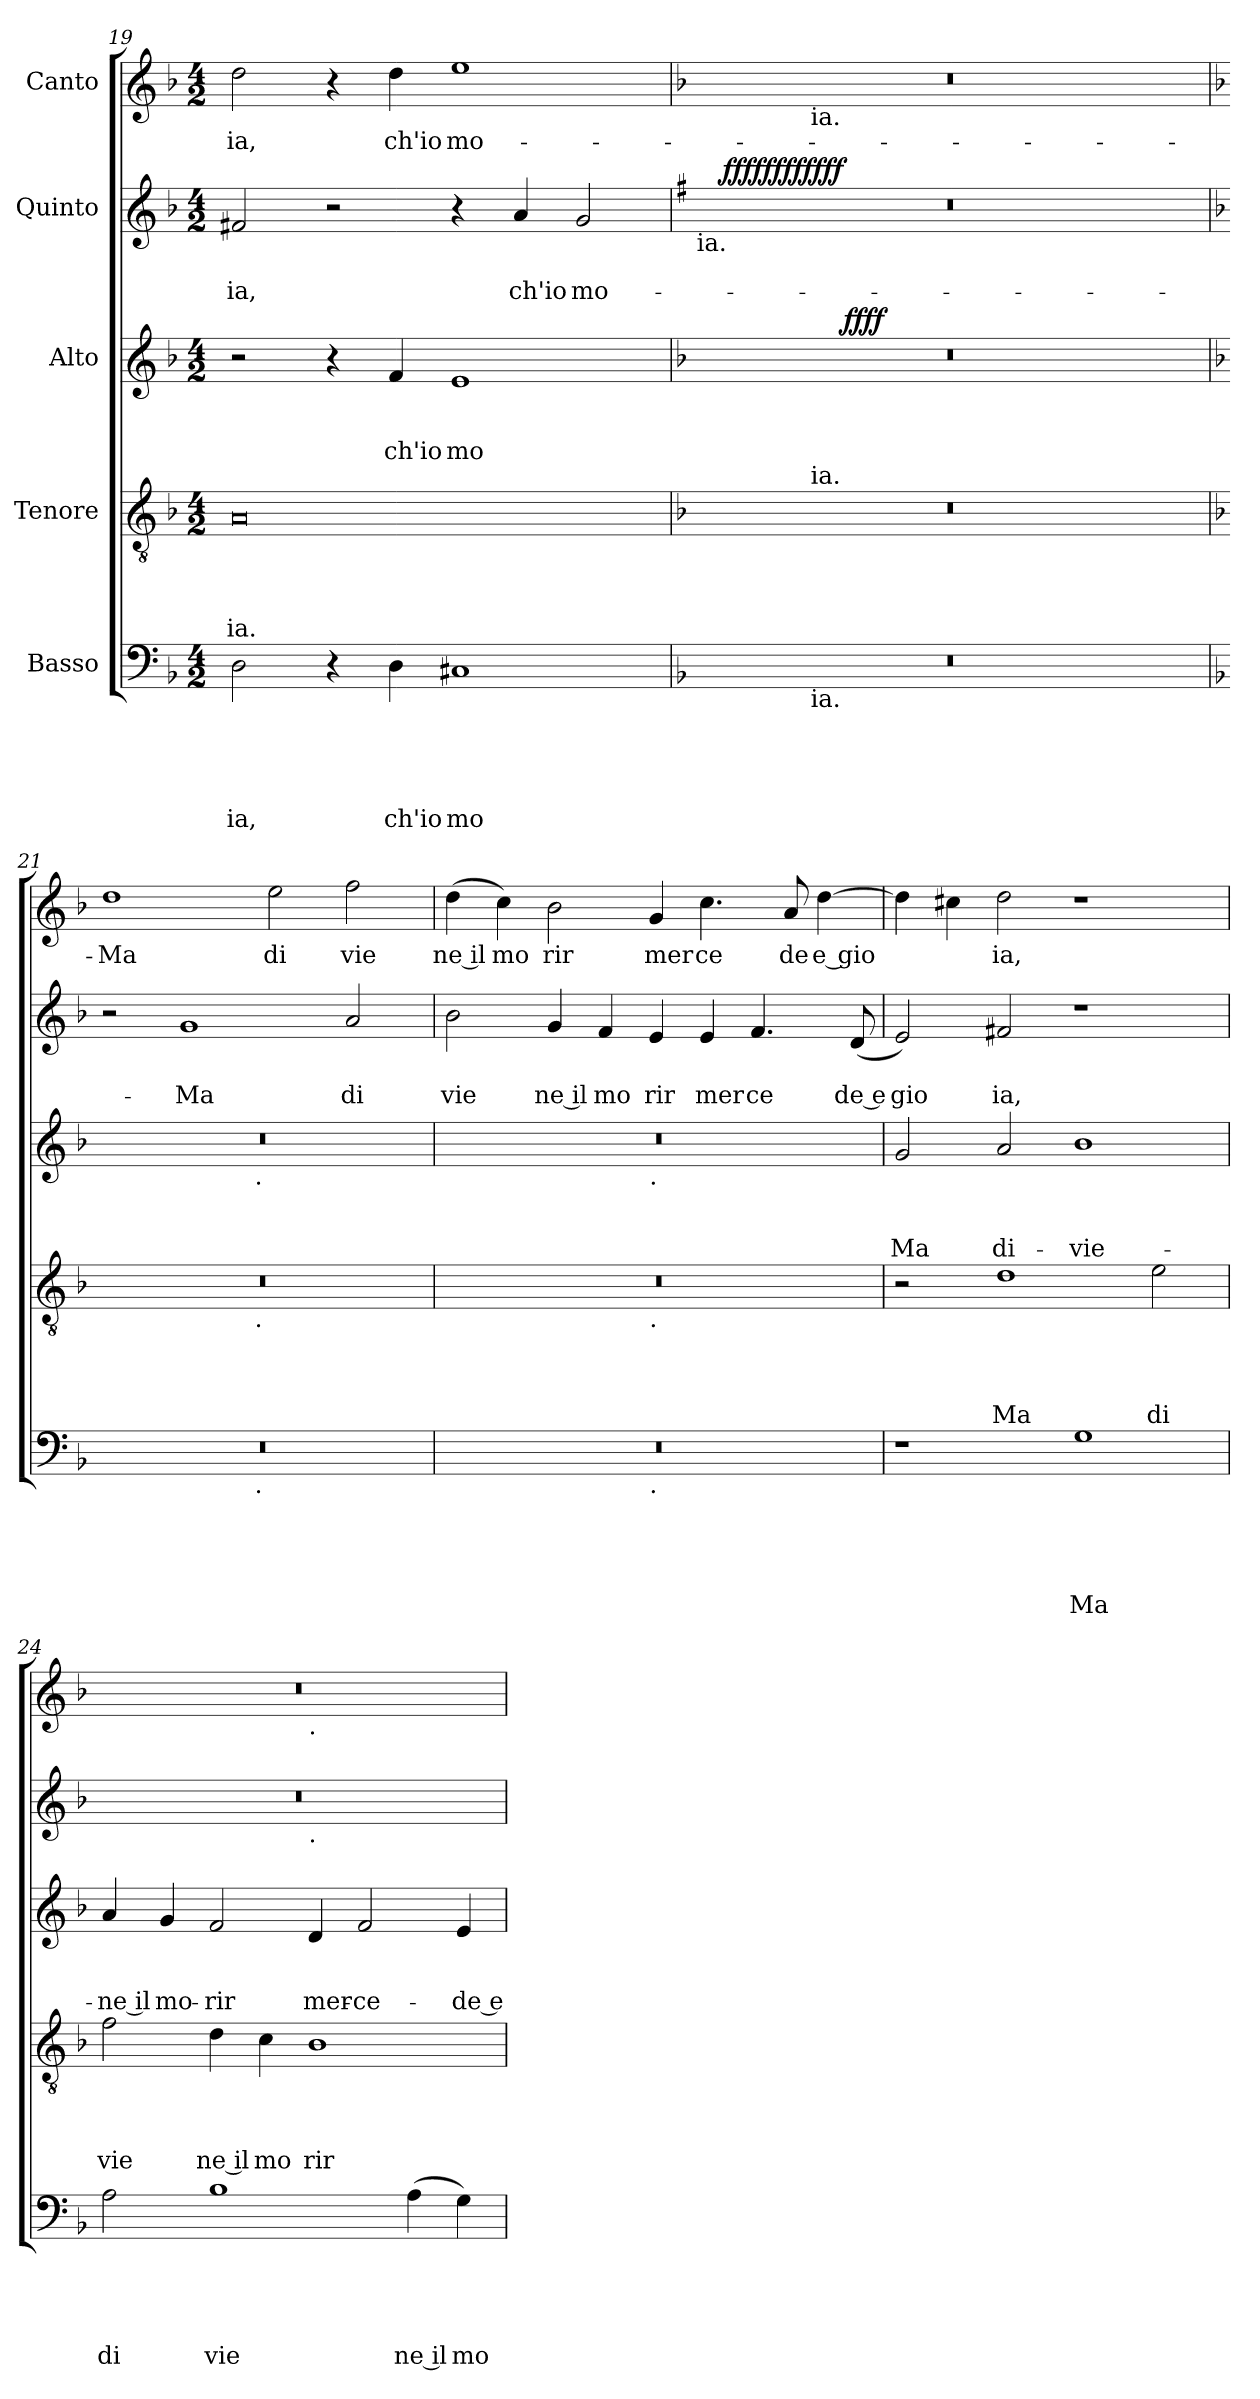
**kern	**text	**text	**text	**text	**text	**kern	**text	**text	**text	**text	**kern	**text	**text	**text	**dynam	**kern	**text	**text	**dynam	**kern	**text
*part5	*part5	*part5	*part5	*part5	*part5	*part4	*part4	*part4	*part4	*part4	*part3	*part3	*part3	*part3	*part3	*part2	*part2	*part2	*part2	*part1	*part1
*staff5	*staff5	*staff5	*staff5	*staff5	*staff5	*staff4	*staff4	*staff4	*staff4	*staff4	*staff3	*staff3	*staff3	*staff3	*staff3	*staff2	*staff2	*staff2	*staff2	*staff1	*staff1
*I"Basso	*	*	*	*	*	*I"Tenore	*	*	*	*	*I"Alto	*	*	*	*	*I"Quinto	*	*	*	*I"Canto	*
*clefF4	*	*	*	*	*	*clefGv2	*	*	*	*	*clefG2	*	*	*	*	*clefG2	*	*	*	*clefG2	*
*k[b-]	*	*	*	*	*	*k[b-]	*	*	*	*	*k[b-]	*	*	*	*	*k[b-]	*	*	*	*k[b-]	*
*F:	*	*	*	*	*	*F:	*	*	*	*	*F:	*	*	*	*	*F:	*	*	*	*F:	*
*M4/2	*	*	*	*	*	*M4/2	*	*	*	*	*M4/2	*	*	*	*	*M4/2	*	*	*	*M4/2	*
=19	=19	=19	=19	=19	=19	=19	=19	=19	=19	=19	=19	=19	=19	=19	=19	=19	=19	=19	=19	=19	=19
!	!	!	!	!	!LO:LY:b	!	!	!	!	!LO:LY:b	!	!	!	!	!	!	!	!LO:LY:b	!	!	!LO:LY:b
2D\	.	.	.	.	ia,	0A	.	.	.	ia.	2r	.	.	.	.	2f#X/	.	-ia,	.	2dd\	-ia,
4r	.	.	.	.	.	.	.	.	.	.	4r	.	.	.	.	2r	.	.	.	4r	.
!	!	!	!	!	!LO:LY:b	!	!	!	!	!	!	!	!	!LO:LY:b	!	!	!	!	!	!	!LO:LY:b
4D\	.	.	.	.	ch'io	.	.	.	.	.	4f/	.	.	ch'io	.	.	.	.	.	4dd\	ch'io
!	!	!	!	!	!LO:LY:b	!	!	!	!	!	!	!	!	!LO:LY:b	!	!	!	!	!	!	!LO:LY:b
1C#X	.	.	.	.	mo	.	.	.	.	.	1e	.	.	mo	.	4r	.	.	.	1ee	mo-
!	!	!	!	!	!	!	!	!	!	!	!	!	!	!	!	!	!	!LO:LY:b	!	!	!
.	.	.	.	.	.	.	.	.	.	.	.	.	.	.	.	4a/	.	ch'io	.	.	.
!	!	!	!	!	!	!	!	!	!	!	!	!	!	!	!	!	!	!LO:LY:b	!	!	!
.	.	.	.	.	.	.	.	.	.	.	.	.	.	.	.	2g/	.	mo-	.	.	.
=20	=20	=20	=20	=20	=20	=20	=20	=20	=20	=20	=20	=20	=20	=20	=20	=20	=20	=20	=20	=20	=20
*	*	*	*	*	*	*	*	*	*	*	*	*	*	*	*	*k[f#]	*	*	*	*	*
*	*	*	*	*	*	*	*	*	*	*	*	*	*	*	*	*G:	*	*	*	*	*
*	*	*	*	*	*	*	*	*	*	*	*^	*	*	*	*	*^	*	*	*	*	*
!	!	!	!	!	!	!	!	!	!	!	!	!	!	!	!	!	!LO:TX:b:t=ia.	!	!	!	!	!	!
*^	*	*	*	*	*	*^	*	*	*	*	*	*	*	*	*	*	*	*	*	*	*	*^	*
0r	4ryy	.	.	.	.	.	0r	4ryy	.	.	.	.	0r	4ryy	.	.	.	.	0r	16ryy	.	.	.	0r	4ryy	.
!	!	!	!	!	!	!	!	!	!	!	!	!	!	!	!	!	!	!	!	!	!	!	!LO:DY:a	!	!	!
!	!	!	!	!	!	!	!	!	!	!	!	!	!	!	!	!	!	!	!	!	!	!	!LO:DY:n=1:b	!	!	!
!	!	!	!	!	!	!	!	!	!	!	!	!	!	!	!	!	!	!	!	!	!	!	!LO:DY:n=2:b	!	!	!
.	.	.	.	.	.	.	.	.	.	.	.	.	.	.	.	.	.	.	.	1ryy	.	.	ffff ffff ffff	.	.	.
.	16.ryy	.	.	.	.	.	.	16.ryy	.	.	.	.	.	8ryy	.	.	.	.	.	.	.	.	.	.	16.ryy	.
!	!	!	!	!	!	!	!	!	!	!	!	!	!	!	!	!	!	!	!	!	!	!	!	!	!LO:TX:b:t=ia.	!
!	!	!	!	!	!	!	!	!LO:TX:a:t=ia.	!	!	!	!	!	!	!	!	!	!	!	!	!	!	!	!	!	!
!	!LO:TX:b:t=ia.	!	!	!	!	!	!	!	!	!	!	!	!	!	!	!	!	!	!	!	!	!	!	!	!	!
.	1ryy	.	.	.	.	.	.	1ryy	.	.	.	.	.	.	.	.	.	.	.	.	.	.	.	.	1ryy	.
.	.	.	.	.	.	.	.	.	.	.	.	.	.	32ryy	.	.	.	.	.	.	.	.	.	.	.	.
!	!	!	!	!	!	!	!	!	!	!	!	!	!	!	!	!	!	!LO:DY:b	!	!	!	!	!	!	!	!
.	.	.	.	.	.	.	.	.	.	.	.	.	.	1ryy	.	.	.	ffff	.	.	.	.	.	.	.	.
.	.	.	.	.	.	.	.	.	.	.	.	.	.	.	.	.	.	.	.	2...ryy	.	.	.	.	.	.
.	2ryy	.	.	.	.	.	.	2ryy	.	.	.	.	.	.	.	.	.	.	.	.	.	.	.	.	2ryy	.
.	.	.	.	.	.	.	.	.	.	.	.	.	.	2ryy	.	.	.	.	.	.	.	.	.	.	.	.
.	8ryy	.	.	.	.	.	.	8ryy	.	.	.	.	.	.	.	.	.	.	.	.	.	.	.	.	8ryy	.
.	.	.	.	.	.	.	.	.	.	.	.	.	.	16.ryy	.	.	.	.	.	.	.	.	.	.	.	.
.	32ryy	.	.	.	.	.	.	32ryy	.	.	.	.	.	.	.	.	.	.	.	.	.	.	.	.	32ryy	.
*	*	*	*	*	*	*	*	*	*	*	*	*	*	*	*	*	*	*	*v	*v	*	*	*	*	*	*
*	*	*	*	*	*	*	*	*	*	*	*	*	*	*	*	*	*	*	*	*	*	*	*v	*v	*
!!LO:LB:g=z
=21	=21	=21	=21	=21	=21	=21	=21	=21	=21	=21	=21	=21	=21	=21	=21	=21	=21	=21	=21	=21	=21	=21	=21	=21
*	*	*	*	*	*	*	*	*	*	*	*	*	*	*	*	*	*	*	*k[b-]	*	*	*	*	*
*	*	*	*	*	*	*	*	*	*	*	*	*	*	*	*	*	*	*	*F:	*	*	*	*	*
*	*	*	*	*	*	*	*	*	*	*	*	*	*	*	*	*	*	*	*^	*	*	*	*^	*
!	!	!	!	!	!	!	!	!	!	!	!	!	!	!	!	!	!	!	!	!	!	!	!	!LO:TX:a:t=Seconda parte	!	!
!	!	!	!	!	!	!	!	!	!	!	!	!	!	!	!	!	!	!	!	!	!	!	!	!	!	!LO:LY:b
*	*	*	*	*	*	*	*	*	*	*	*	*	*	*	*	*	*	*	*v	*v	*	*	*	*	*	*
*	*	*	*	*	*	*	*	*	*	*	*	*	*	*	*	*	*	*	*	*	*	*	*v	*v	*
0r	2ryy	.	.	.	.	.	0r	2ryy	.	.	.	.	0r	2ryy	.	.	.	.	2r	.	.	.	1dd	-Ma
!	!	!	!	!	!	!	!	!	!	!	!	!	!	!	!	!	!	!	!	!	!LO:LY:b	!	!	!
.	4...ryy	.	.	.	.	.	.	4...ryy	.	.	.	.	.	4...ryy	.	.	.	.	1g	.	-Ma	.	.	.
!	!	!	!	!	!	!	!	!	!	!	!	!	!	!LO:TX:b:t=.	!	!	!	!	!	!	!	!	!	!
!	!	!	!	!	!	!	!	!LO:TX:b:t=.	!	!	!	!	!	!	!	!	!	!	!	!	!	!	!	!
!	!LO:TX:b:t=.	!	!	!	!	!	!	!	!	!	!	!	!	!	!	!	!	!	!	!	!	!	!	!
.	1ryy	.	.	.	.	.	.	1ryy	.	.	.	.	.	1ryy	.	.	.	.	.	.	.	.	.	.
!	!	!	!	!	!	!	!	!	!	!	!	!	!	!	!	!	!	!	!	!	!	!	!	!LO:LY:b
.	.	.	.	.	.	.	.	.	.	.	.	.	.	.	.	.	.	.	.	.	.	.	2ee\	di
!	!	!	!	!	!	!	!	!	!	!	!	!	!	!	!	!	!	!	!	!	!LO:LY:b	!	!	!LO:LY:b
.	.	.	.	.	.	.	.	.	.	.	.	.	.	.	.	.	.	.	2a/	.	di	.	2ff\	vie
.	32ryy	.	.	.	.	.	.	32ryy	.	.	.	.	.	32ryy	.	.	.	.	.	.	.	.	.	.
=22	=22	=22	=22	=22	=22	=22	=22	=22	=22	=22	=22	=22	=22	=22	=22	=22	=22	=22	=22	=22	=22	=22	=22	=22
!	!	!	!	!	!	!	!	!	!	!	!	!	!	!	!	!	!	!	!	!	!LO:LY:b	!	!	!LO:LY:b:rj
0r	1ryy	.	.	.	.	.	0r	1ryy	.	.	.	.	0r	1ryy	.	.	.	.	2b-\	.	vie	.	(<4dd\	ne il
!	!	!	!	!	!	!	!	!	!	!	!	!	!	!	!	!	!	!	!	!	!	!	!	!LO:LY:b
.	.	.	.	.	.	.	.	.	.	.	.	.	.	.	.	.	.	.	.	.	.	.	4cc\)	mo
!	!	!	!	!	!	!	!	!	!	!	!	!	!	!	!	!	!	!	!	!	!LO:LY:b:rj	!	!	!LO:LY:b
.	.	.	.	.	.	.	.	.	.	.	.	.	.	.	.	.	.	.	4g/	.	ne il	.	2b-\	rir
!	!	!	!	!	!	!	!	!	!	!	!	!	!	!	!	!	!	!	!	!	!LO:LY:b	!	!	!
.	.	.	.	.	.	.	.	.	.	.	.	.	.	.	.	.	.	.	4f/	.	mo	.	.	.
!	!	!	!	!	!	!	!	!	!	!	!	!	!	!LO:TX:b:t=.	!	!	!	!	!	!	!	!	!	!
!	!	!	!	!	!	!	!	!LO:TX:b:t=.	!	!	!	!	!	!	!	!	!	!	!	!	!	!	!	!
!	!LO:TX:b:t=.	!	!	!	!	!	!	!	!	!	!	!	!	!	!	!	!	!	!	!	!	!	!	!
!	!	!	!	!	!	!	!	!	!	!	!	!	!	!	!	!	!	!	!	!	!LO:LY:b	!	!	!LO:LY:b
.	1ryy	.	.	.	.	.	.	1ryy	.	.	.	.	.	1ryy	.	.	.	.	4e/	.	rir	.	4g/	mer
!	!	!	!	!	!	!	!	!	!	!	!	!	!	!	!	!	!	!	!	!	!LO:LY:b	!	!	!LO:LY:b
.	.	.	.	.	.	.	.	.	.	.	.	.	.	.	.	.	.	.	4e/	.	mer	.	4.cc\	ce
!	!	!	!	!	!	!	!	!	!	!	!	!	!	!	!	!	!	!	!	!	!LO:LY:b	!	!	!
.	.	.	.	.	.	.	.	.	.	.	.	.	.	.	.	.	.	.	4.f/	.	ce	.	.	.
!	!	!	!	!	!	!	!	!	!	!	!	!	!	!	!	!	!	!	!	!	!	!	!	!LO:LY:b:rj
.	.	.	.	.	.	.	.	.	.	.	.	.	.	.	.	.	.	.	.	.	.	.	8a/	de
!	!	!	!	!	!	!	!	!	!	!	!	!	!	!	!	!	!	!	!	!	!	!	!	!LO:LY:b:rj
.	.	.	.	.	.	.	.	.	.	.	.	.	.	.	.	.	.	.	.	.	.	.	[>4dd\	e gio
!	!	!	!	!	!	!	!	!	!	!	!	!	!	!	!	!	!	!	!	!	!LO:LY:b:rj	!	!	!
.	.	.	.	.	.	.	.	.	.	.	.	.	.	.	.	.	.	.	(<8d/	.	de e	.	.	.
=23	=23	=23	=23	=23	=23	=23	=23	=23	=23	=23	=23	=23	=23	=23	=23	=23	=23	=23	=23	=23	=23	=23	=23	=23
!	!	!	!	!	!	!	!	!	!	!	!	!	!	!	!	!	!LO:LY:b	!	!	!	!LO:LY:b	!	!	!
*v	*v	*	*	*	*	*	*	*	*	*	*	*	*v	*v	*	*	*	*	*	*	*	*	*	*
*	*	*	*	*	*	*v	*v	*	*	*	*	*	*	*	*	*	*	*	*	*	*	*
1r	.	.	.	.	.	2r	.	.	.	.	2g/	.	.	Ma	.	2e/)	.	gio	.	4dd\]	.
.	.	.	.	.	.	.	.	.	.	.	.	.	.	.	.	.	.	.	.	4cc#X\	.
!	!	!	!	!	!	!	!	!	!	!LO:LY:b	!	!	!	!LO:LY:b	!	!	!	!LO:LY:b	!	!	!LO:LY:b
.	.	.	.	.	.	1d	.	.	.	Ma	2a/	.	.	di-	.	2f#X/	.	ia,	.	2dd\	ia,
!	!	!	!	!	!LO:LY:b	!	!	!	!	!	!	!	!	!LO:LY:b	!	!	!	!	!	!	!
1G	.	.	.	.	Ma	.	.	.	.	.	1b-	.	.	-vie-	.	1r	.	.	.	1r	.
!	!	!	!	!	!	!	!	!	!	!LO:LY:b	!	!	!	!	!	!	!	!	!	!	!
.	.	.	.	.	.	2e\	.	.	.	di	.	.	.	.	.	.	.	.	.	.	.
=24	=24	=24	=24	=24	=24	=24	=24	=24	=24	=24	=24	=24	=24	=24	=24	=24	=24	=24	=24	=24	=24
!	!	!	!	!	!LO:LY:b	!	!	!	!	!LO:LY:b	!	!	!	!LO:LY:b:rj	!	!	!	!	!	!	!
*	*	*	*	*	*	*	*	*	*	*	*	*	*	*	*	*^	*	*	*	*^	*
2A\	.	.	.	.	di	2f\	.	.	.	vie	4a/	.	.	-ne il	.	0r	1ryy	.	.	.	0r	1ryy	.
!	!	!	!	!	!	!	!	!	!	!	!	!	!	!LO:LY:b	!	!	!	!	!	!	!	!	!
.	.	.	.	.	.	.	.	.	.	.	4g/	.	.	mo-	.	.	.	.	.	.	.	.	.
!	!	!	!	!	!LO:LY:b	!	!	!	!	!LO:LY:b:rj	!	!	!	!LO:LY:b	!	!	!	!	!	!	!	!	!
1B-	.	.	.	.	vie	4d\	.	.	.	ne il	2f/	.	.	-rir	.	.	.	.	.	.	.	.	.
!	!	!	!	!	!	!	!	!	!	!LO:LY:b	!	!	!	!	!	!	!	!	!	!	!	!	!
.	.	.	.	.	.	4c\	.	.	.	mo	.	.	.	.	.	.	.	.	.	.	.	.	.
!	!	!	!	!	!	!	!	!	!	!	!	!	!	!	!	!	!	!	!	!	!	!LO:TX:b:t=.	!
!	!	!	!	!	!	!	!	!	!	!	!	!	!	!	!	!	!LO:TX:b:t=.	!	!	!	!	!	!
!	!	!	!	!	!	!	!	!	!	!LO:LY:b	!	!	!	!LO:LY:b	!	!	!	!	!	!	!	!	!
.	.	.	.	.	.	1B-	.	.	.	rir	4d/	.	.	mer-	.	.	1ryy	.	.	.	.	1ryy	.
!	!	!	!	!	!	!	!	!	!	!	!	!	!	!LO:LY:b	!	!	!	!	!	!	!	!	!
.	.	.	.	.	.	.	.	.	.	.	2f/	.	.	-ce-	.	.	.	.	.	.	.	.	.
!	!	!	!	!	!LO:LY:b:rj	!	!	!	!	!	!	!	!	!	!	!	!	!	!	!	!	!	!
(<4A\	.	.	.	.	ne il	.	.	.	.	.	.	.	.	.	.	.	.	.	.	.	.	.	.
!	!	!	!	!	!LO:LY:b	!	!	!	!	!	!	!	!	!LO:LY:b:rj	!	!	!	!	!	!	!	!	!
4G\)	.	.	.	.	mo	.	.	.	.	.	4e/	.	.	-de e	.	.	.	.	.	.	.	.	.
*	*	*	*	*	*	*	*	*	*	*	*	*	*	*	*	*v	*v	*	*	*	*	*	*
*	*	*	*	*	*	*	*	*	*	*	*	*	*	*	*	*	*	*	*	*v	*v	*
=	=	=	=	=	=	=	=	=	=	=	=	=	=	=	=	=	=	=	=	=	=
*-	*-	*-	*-	*-	*-	*-	*-	*-	*-	*-	*-	*-	*-	*-	*-	*-	*-	*-	*-	*-	*-
